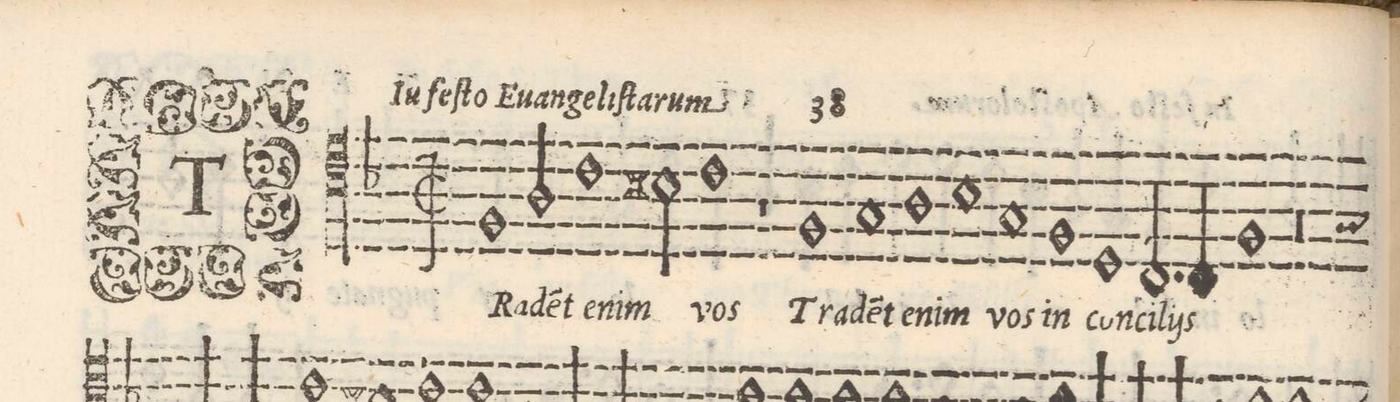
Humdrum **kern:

**kern	**text
*I"TENORE	*
*clefC4	*
*k[b-]	*
*met(C|)	*
*M2/1	*
1F	TRa-
2A/	-de(n)t
1c\	e-
=2-	=2-
2Bn\	-nim
1c	vos
=3-	=3-
1r	.
1F	Tra-
=4-	=4-
1G	-de(n)t
1A	e-
=5-	=5-
1B-y	-nim
1G	vos
=6-	=6-
1F	in
1D	con-
=7-	=7-
2.C/	-ci-
4C/	-li-
1F	-is
=8-	=8-
0r	.
*custos:G	*
*-	*-
